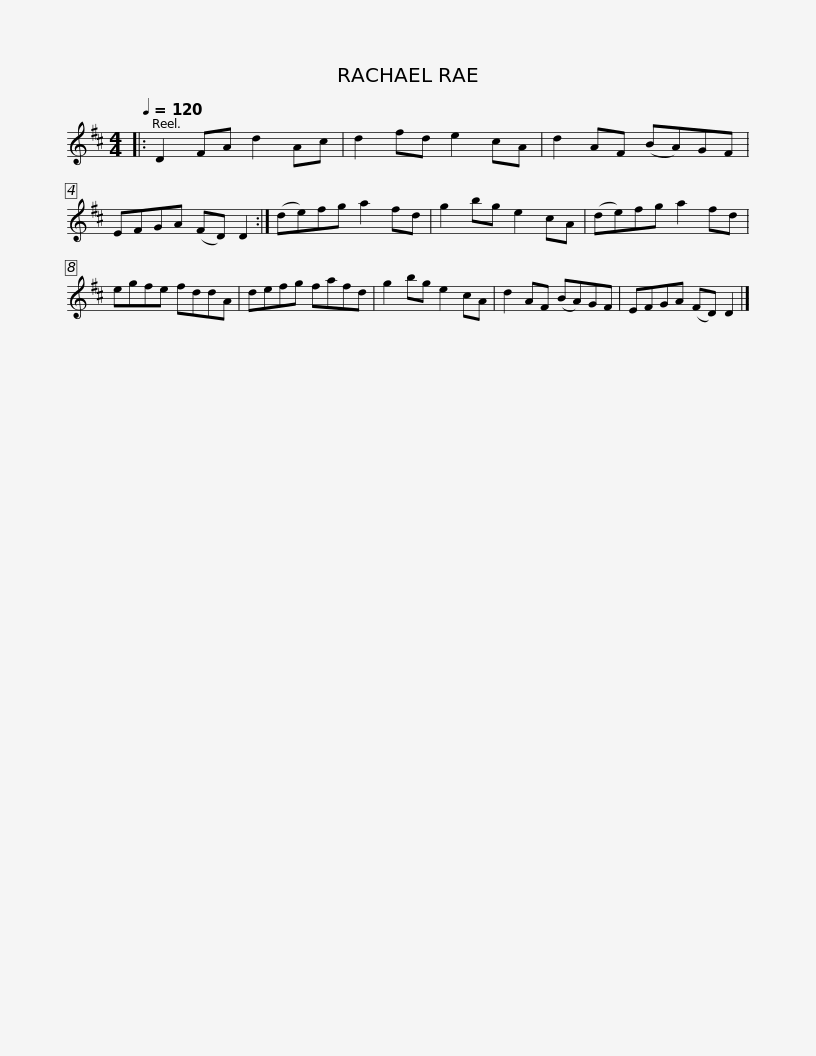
X:1
L:1/8
Q:1/4=120
M:4/4
I:linebreak $
K:D
V:1 treble
V:1
|: D2 FA d2 Ac | d2 fd e2 cA | d2 AF (BA)GF | EFGA (FD) D2 :| (de)fg a2 fd | %5
 g2 bg e2 cA |$ (de)fg a2 fd | egfe fddA | defg fafd | g2 bg e2 cA | %10
 d2 AF (BA)GF | EFGA (FD) D2 |] %12
